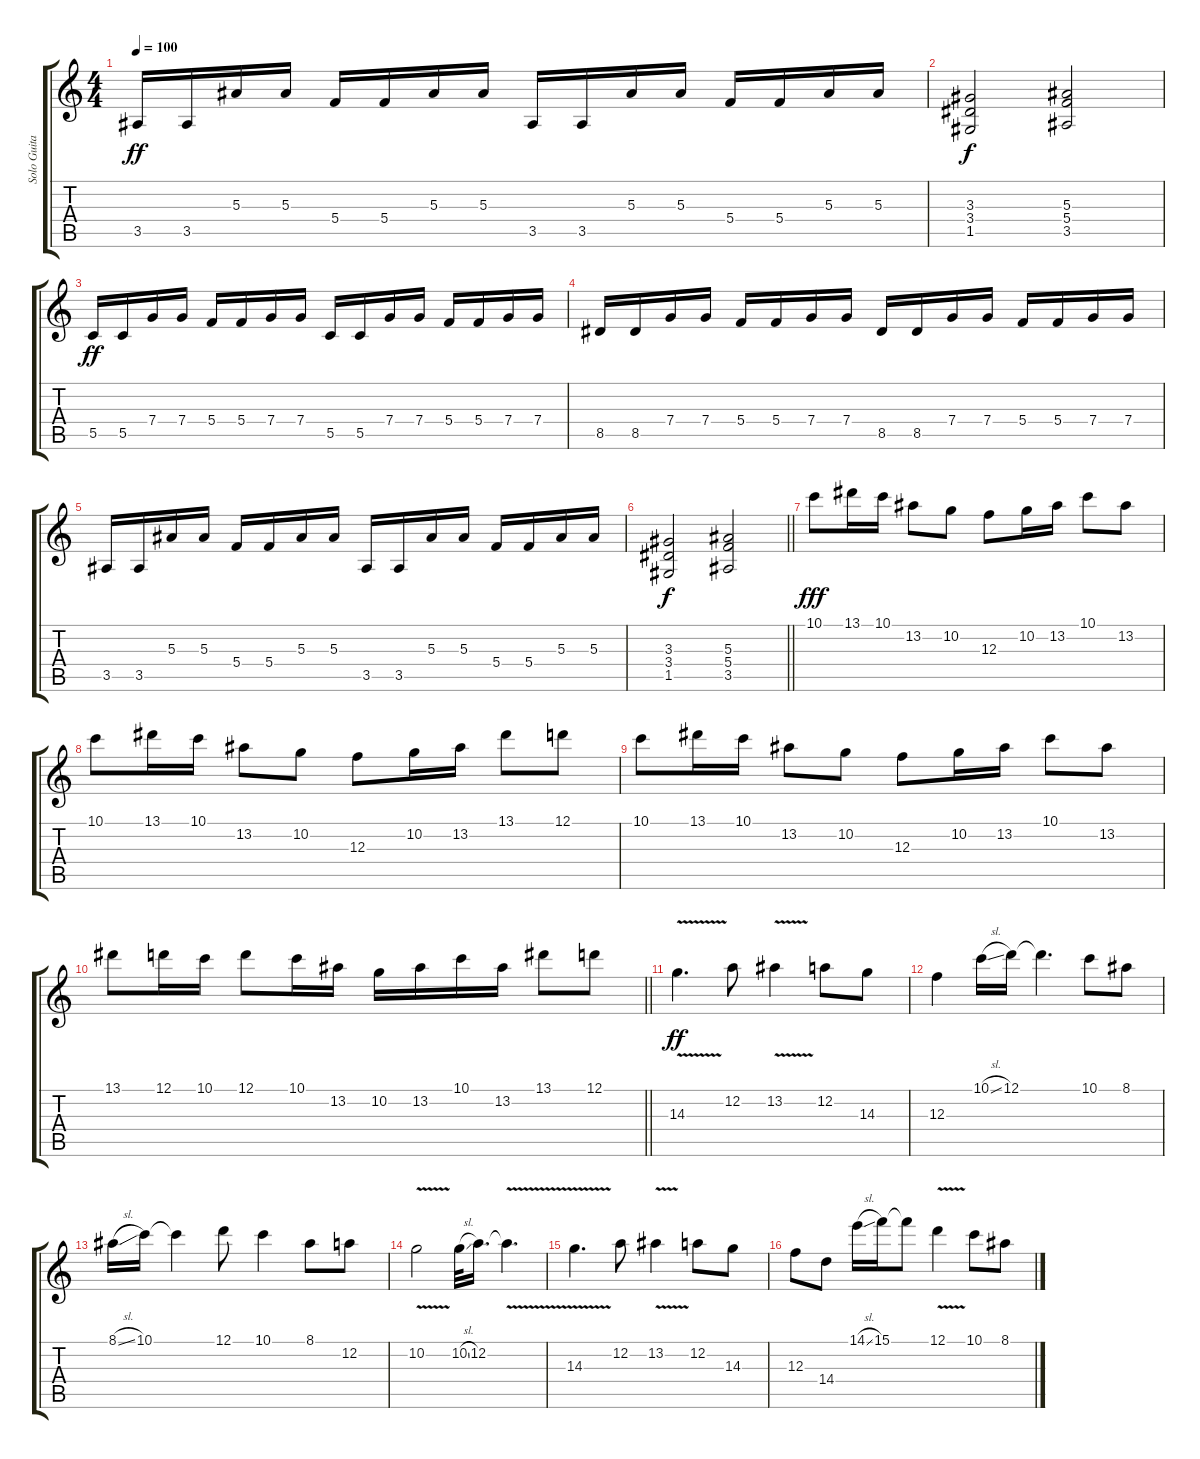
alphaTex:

\track ("Solo Guitar" "Solo Guita") {instrument distortionguitar}
\staff {score tabs}
\tuning (D4 A3 F3 C3 G2 C2) {hide}
\ts (4 4)
\tempo 100
\clef g2
\ks c
3.5.16{dy ff} 3.5.16 5.3.16 5.3.16 5.4.16 5.4.16 5.3.16 5.3.16 3.5.16 3.5.16 5.3.16 5.3.16 5.4.16 5.4.16 5.3.16 5.3.16 |
(3.3 3.4 1.5).2{dy f} (5.3 5.4 3.5).2 |
5.5.16{dy ff} 5.5.16 7.4.16 7.4.16 5.4.16 5.4.16 7.4.16 7.4.16 5.5.16 5.5.16 7.4.16 7.4.16 5.4.16 5.4.16 7.4.16 7.4.16 |
8.5.16 8.5.16 7.4.16 7.4.16 5.4.16 5.4.16 7.4.16 7.4.16 8.5.16 8.5.16 7.4.16 7.4.16 5.4.16 5.4.16 7.4.16 7.4.16 |
3.5.16 3.5.16 5.3.16 5.3.16 5.4.16 5.4.16 5.3.16 5.3.16 3.5.16 3.5.16 5.3.16 5.3.16 5.4.16 5.4.16 5.3.16 5.3.16 |
\barLineRight lightlight
(3.3 3.4 1.5).2{dy f} (5.3 5.4 3.5).2 |
10.1.8{dy fff} 13.1.16 10.1.16 13.2.8 10.2.8 12.3.8 10.2.16 13.2.16 10.1.8 13.2.8 |
10.1.8 13.1.16 10.1.16 13.2.8 10.2.8 12.3.8 10.2.16 13.2.16 13.1.8 12.1.8 |
10.1.8 13.1.16 10.1.16 13.2.8 10.2.8 12.3.8 10.2.16 13.2.16 10.1.8 13.2.8 |
\barLineRight lightlight
13.1.8 12.1.16 10.1.16 12.1.8 10.1.16 13.2.16 10.2.16 13.2.16 10.1.16 13.2.16 13.1.8 12.1.8 |
14.3{v}.4{d dy ff} 12.2.8 13.2{v}.4 12.2.8 14.3.8 |
12.3.4 10.1{sl}.16 12.1.16 12.1{t}.4{d} 10.1.8 8.1.8 |
8.1{sl}.16 10.1.16 10.1{t}.4 12.1.8 10.1.4 8.1.8 12.2.8 |
10.2{v}.2 10.2{sl}.32 12.2.16{d} 12.2{v t}.4{d} |
14.3{v}.4{d} 12.2.8 13.2{v}.4 12.2.8 14.3.8 |
12.3.8 14.4.8 14.1{sl}.16 15.1.16 15.1{t}.8 12.1{v}.4 10.1.8 8.1.8
